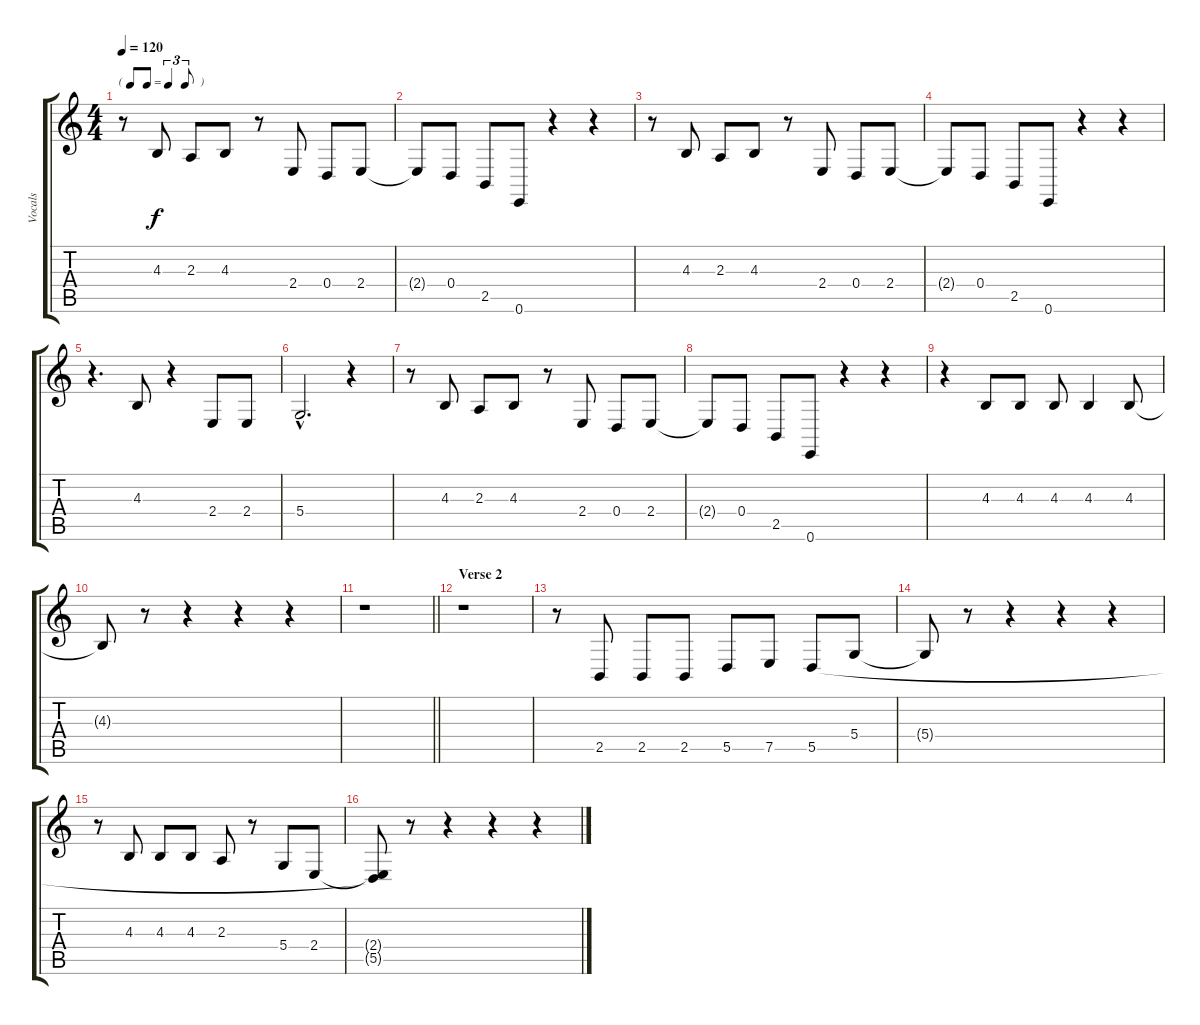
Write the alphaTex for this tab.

\track ("Vocals" "Vocals") {instrument baritonesax}
\staff {score tabs}
\tuning (E4 B3 G3 D3 A2 E2) {hide}
\ts (4 4)
\tf triplet8th
\tempo 120
\clef g2
\ks c
r.8{dy f} 4.3.8 2.3.8 4.3.8 r.8 2.4.8 0.4.8 2.4.8 |
2.4{t}.8 0.4.8 2.5.8 0.6.8 r.4 r.4 |
r.8 4.3.8 2.3.8 4.3.8 r.8 2.4.8 0.4.8 2.4.8 |
2.4{t}.8 0.4.8 2.5.8 0.6.8 r.4 r.4 |
r.4{d} 4.3.8 r.4 2.4.8 2.4.8 |
5.4{hac}.2{d} r.4 |
r.8 4.3.8 2.3.8 4.3.8 r.8 2.4.8 0.4.8 2.4.8 |
2.4{t}.8 0.4.8 2.5.8 0.6.8 r.4 r.4 |
r.4 4.3.8 4.3.8 4.3.8 4.3.4 4.3.8 |
4.3{t}.8 r.8 r.4 r.4 r.4 |
\barLineRight lightlight
r.1 |
\section ("" "Verse 2")
r.1 |
r.8 2.5.8 2.5.8 2.5.8 5.5.8 7.5.8 5.5.8 5.4.8 |
5.4{t}.8 r.8 r.4 r.4 r.4 |
r.8 4.3.8 4.3.8 4.3.8 2.3.8 r.8 5.4.8 2.4.8 |
(2.4{t} 5.5{t}).8 r.8 r.4 r.4 r.4
